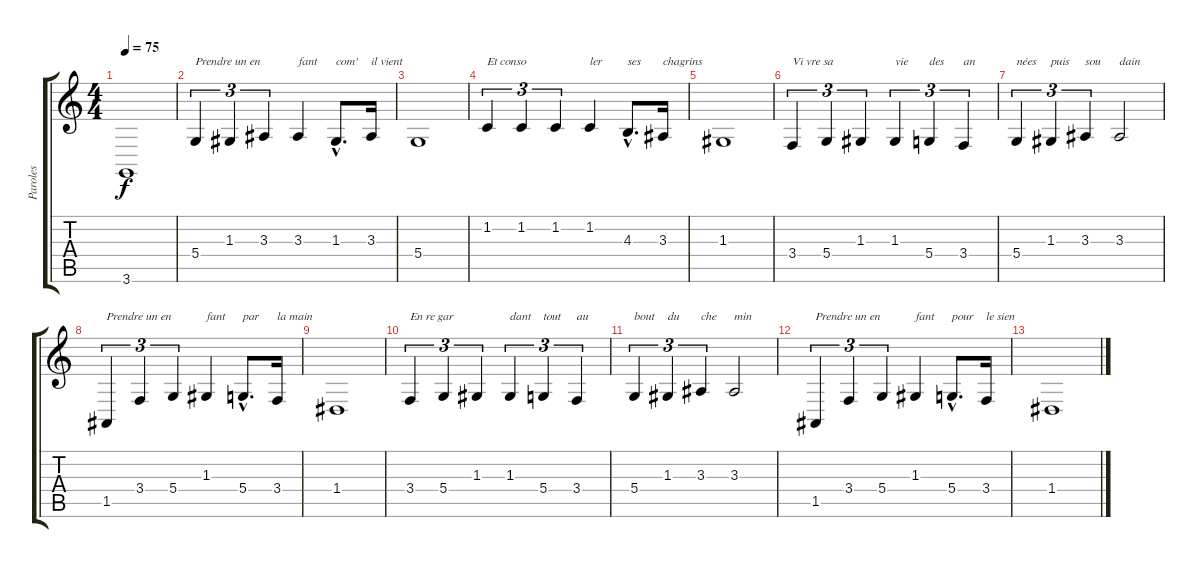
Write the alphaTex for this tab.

\track ("Paroles" "Paroles") {instrument lead5charang}
\staff {score tabs}
\tuning (E4 B3 G3 D3 A2 E2) {hide}
\ts (4 4)
\tempo 75
\clef g2
\ks c
3.6.1{dy f} |
5.4.4{tu (3 2) txt "Prendre un en"} 1.3.4{tu (3 2)} 3.3.4{tu (3 2)} 3.3.4{txt "fant"} 1.3{hac}.8{d txt "com'"} 3.3.16{txt "il vient"} |
5.4.1 |
1.2.4{tu (3 2) txt "Et conso"} 1.2.4{tu (3 2)} 1.2.4{tu (3 2)} 1.2.4{txt "ler"} 4.3{hac}.8{d txt "ses"} 3.3.16{txt "chagrins"} |
1.3.1 |
3.4.4{tu (3 2) txt "Vi vre sa"} 5.4.4{tu (3 2)} 1.3.4{tu (3 2)} 1.3.4{tu (3 2) txt "vie"} 5.4.4{tu (3 2) txt "des "} 3.4.4{tu (3 2) txt "an"} |
5.4.4{tu (3 2) txt "nées"} 1.3.4{tu (3 2) txt "puis"} 3.3.4{tu (3 2) txt "sou"} 3.3.2{txt "dain"} |
1.5.4{tu (3 2) txt "Prendre un en"} 3.4.4{tu (3 2)} 5.4.4{tu (3 2)} 1.3.4{txt "fant"} 5.4{hac}.8{d txt "par"} 3.4.16{txt "la main"} |
1.4.1 |
3.4.4{tu (3 2) txt "En re gar"} 5.4.4{tu (3 2)} 1.3.4{tu (3 2)} 1.3.4{tu (3 2) txt "dant"} 5.4.4{tu (3 2) txt "tout"} 3.4.4{tu (3 2) txt "au"} |
5.4.4{tu (3 2) txt "bout"} 1.3.4{tu (3 2) txt "du"} 3.3.4{tu (3 2) txt "che"} 3.3.2{txt "min"} |
1.5.4{tu (3 2) txt "Prendre un en"} 3.4.4{tu (3 2)} 5.4.4{tu (3 2)} 1.3.4{txt "fant"} 5.4{hac}.8{d txt "pour"} 3.4.16{txt "le sien"} |
1.4.1
